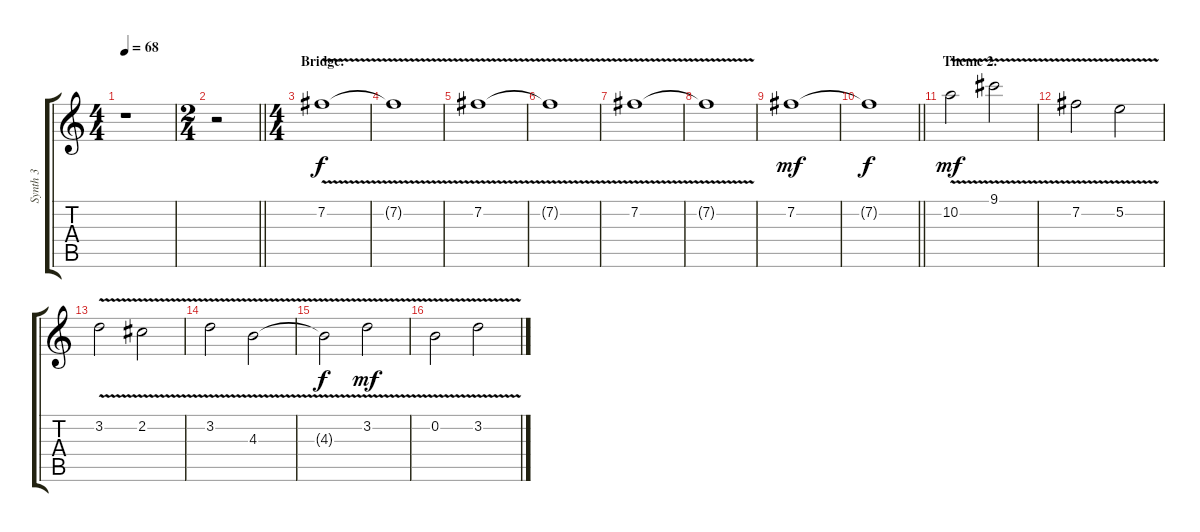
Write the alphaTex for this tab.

\track ("Synth 3" "Synth 3") {instrument electricguitarjazz}
\staff {score tabs}
\tuning (E4 B3 G3 D3 A2 E2) {hide}
\ts (4 4)
\tempo 68
\clef g2
\ks c
r.1{dy f} |
\ts (2 4)
\barLineRight lightlight
r.2 |
\ts (4 4)
\section ("" "Bridge.")
7.2{v}.1 |
7.2{t}.1 |
7.2{v}.1 |
7.2{t}.1 |
7.2{v}.1 |
7.2{t}.1 |
7.2.1{dy mf} |
\barLineRight lightlight
7.2{t}.1{dy f} |
\section ("" "Theme 2.")
10.2{v}.2{dy mf} 9.1{v}.2 |
7.2{v}.2 5.2{v}.2 |
3.2{v}.2 2.2{v}.2 |
3.2{v}.2 4.3{v}.2 |
4.3{t}.2{dy f} 3.2{v}.2{dy mf} |
0.2{v}.2 3.2{v}.2
